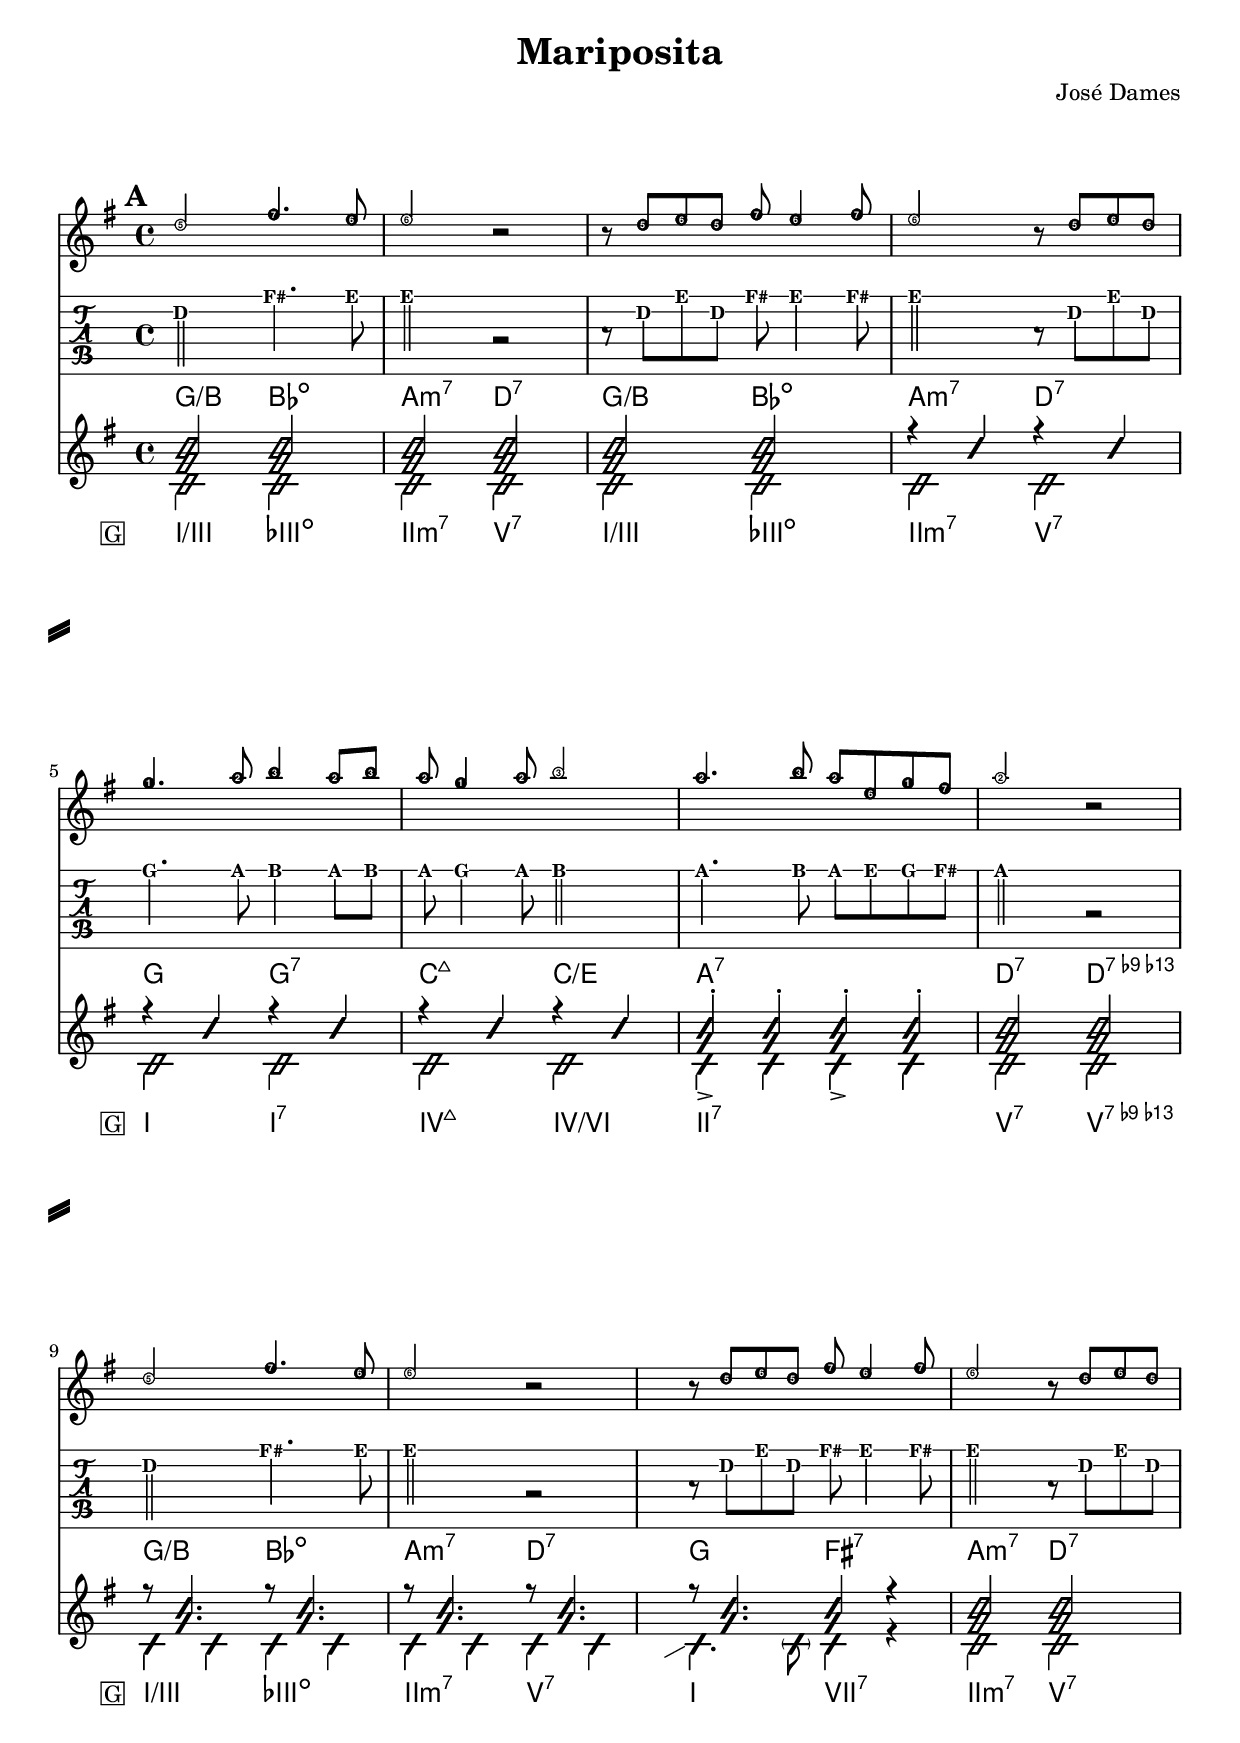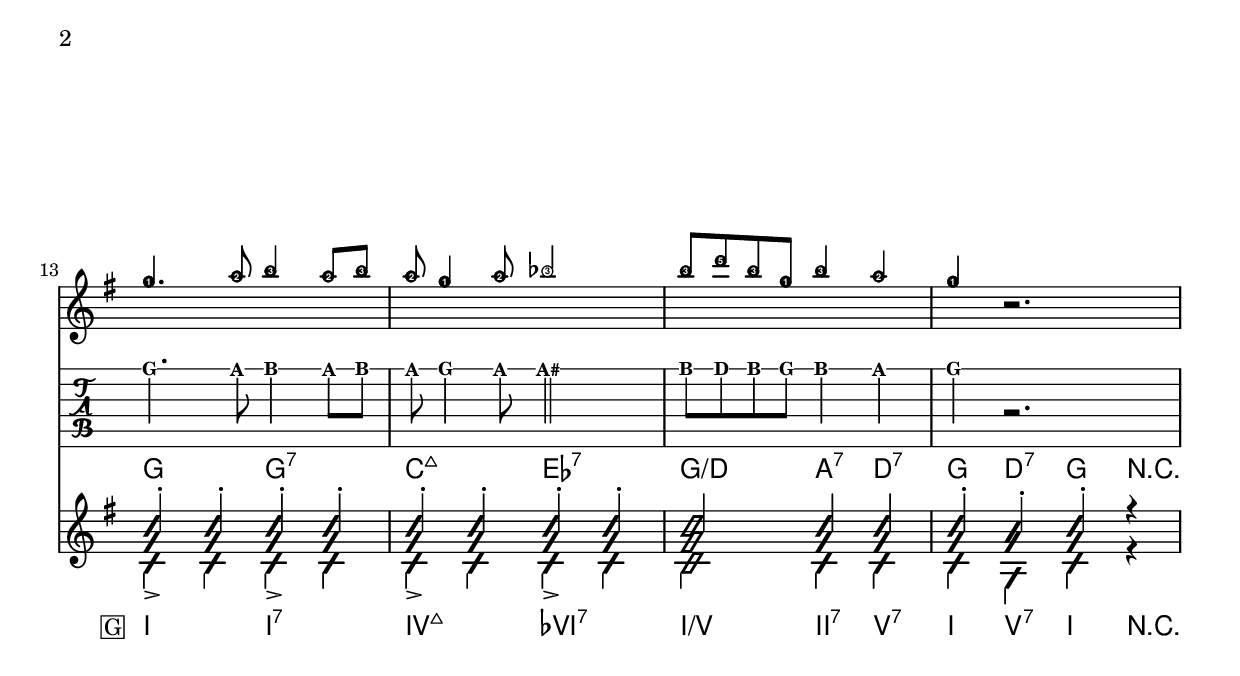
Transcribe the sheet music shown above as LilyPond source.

\version "2.24.2"

\include "../include/common.ly"
\version "2.24.2"

piano = \relative c'' {
  <<
    \improvisationOn
    {r4 c r c} \\
    \improvisationOn
    {c,2 c}
  >>
}

arpegio = \relative c'' {
  <<
    \improvisationOn
    {r8 g c g r8 g c g } \\
    \improvisationOn
    {c,2 c}
  >>
}

desmarcado = \relative c'' {
  <<
    \improvisationOn
    {r8 <g c>4. r8 <g c>4. } \\
    \improvisationOn
    {c,4 c c c}
  >>
}

marcado = \relative c'' {
  <<
    \improvisationOn
    {<g c>4-. q-. q-. q-. } \\
    \improvisationOn
    {c,4 c c c}
  >>
}

bajos = \relative c'' {
  <<
    \improvisationOn
    {c,4 c c c}
  >>
}

marcadoSincopa = \relative c'' {
  <<
    \improvisationOn
    {<g c>4-. q-. q-. r } \\
    \improvisationOn
    {c,4 c c r}
  >>
}

final = \relative c'' {
  <<
    \improvisationOn
    {<g c>4-. <g b>4-. <g c>4-. r } \\
    \improvisationOn
    {c,4 g c r}
  >>
}

blancas = \relative c'' {
  <<
    \improvisationOn
    {<g c>2 q} \\
    \improvisationOn
    {c,2 c}
  >>
}

blancaMarcado = \relative c'' {
  <<
    \improvisationOn
    {<g c>2 <g c>4 q } \\
    \improvisationOn
    {c,2 c4 c}
  >>
}

marcadoDos = \relative c'' {
  <<
    \improvisationOn
    {<g c>4-. q-. q-. q-. } \\
    \improvisationOn
    {c,4-> c c-> c}
  >>
}

sincopa = \relative c'' {
  <<
    \improvisationOn
    {r8 <g c>4. <g c>4 r } \\
    \improvisationOn
    {
      \once \override Glissando.springs-and-rods
      = #ly:spanner::set-spacing-rods
      \once \override Glissando.minimum-length = #4
      \once \hideNotes
      \grace g, \glissando c4. \parenthesize c8 c4 r
    }
  >>
}

sincopaMarcado = \relative c'' {
  <<
    \improvisationOn
    {r8 <g c>4. <g c>4 q } \\
    \improvisationOn
    {
      \once \override Glissando.springs-and-rods
      = #ly:spanner::set-spacing-rods
      \once \override Glissando.minimum-length = #4
      \once \hideNotes
      \grace g, \glissando c4. \parenthesize c8 c4 c
    }
  >>
}

sincopaTierra = \relative c'' {
  <<
    \improvisationOn
    {<g c>8 <g c>8 r4 <g c>4 r } \\
    \improvisationOn
    {
      \once \override Glissando.springs-and-rods
      = #ly:spanner::set-spacing-rods
      \once \override Glissando.minimum-length = #4
      \once \hideNotes
      \grace g, \glissando c8 c r \parenthesize c c4 r
    }
  >>
}

sincopaFalsa = \relative c'' {
  <<
    \improvisationOn
    {r8 <g c>4. <g c>4 r } \\
    \improvisationOn
    {c,4. \parenthesize c8 c4 r}
  >>
}


\header {
  title = "Mariposita"
  composer = "José Dames"
}

melody = {
  \key g \major |

  d2 fis4. e8 |
  e2 r |
  r8 d e d fis e4 fis8 |
  e2 r8 d e d |

  g4. a8 b4 a8 b |
  a8 g4 a8 b2 |
  a4. b8 a e g fis |
  a2 r |

  d,2 fis4. e8 |
  e2 r |
  r8 d e d fis e4 fis8 |
  e2 r8 d e d |

  g4. a8 b4 a8 b |
  a8 g4 a8 bes2 |
  b8 d b g b4 a |
  g4 r2. |
}

harmony = \chordmode {
  \mark \default
  \key g \major |
  g2:/b bes:dim |
  a2:m7 d:7 |
  g2:/b bes:dim |
  a2:m7 d:7 |
  \break

  g2 g:7 |
  c2:maj7 c:/e |
  a1:7 |
  d2:7 d:9-13- |
  \break

  g2:/b bes:dim |
  a2:m7 d:7 |
  g2 fis:7 |
  a2:m7 d:7 |
  \break

  g2 g:7 |
  c2:maj7 ees:7 |
  g2:/d a4:7 d:7 |
  g4 d:7 g r |
  \break
}


rhythm = {
  \key g \major |

  \blancas
  \blancas
  \blancas
  \piano

  \piano
  \piano
  \marcadoDos
  \blancas

  \desmarcado
  \desmarcado
  \sincopa
  \blancas

  \marcadoDos
  \marcadoDos
  \blancaMarcado
  \final
}

\score {
  <<
    % \transpose c a
    \new Staff = "voice" {
      \stemUp
      \relative c'' {
        \easyHeadsOn
        \melody
      }
    }

    \new TabStaff {
      \tabFullNotation
      \relative c' {
        \melody
      }
    }

    \new ChordNames \harmony

    \new Staff \rhythm

    \new ChordNames \with {
      \consists "Key_engraver"
      \consists #roman-chord-engraver
    } \harmony
  >>

  \layout {}
}
